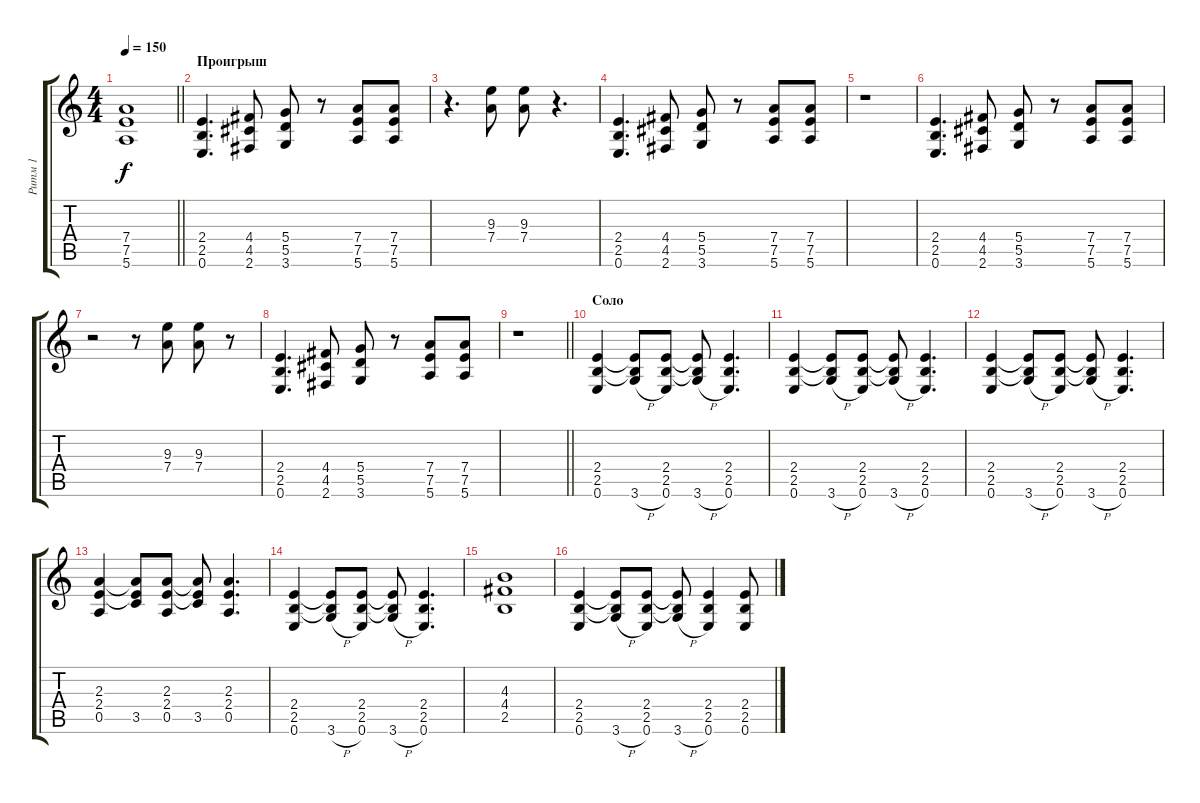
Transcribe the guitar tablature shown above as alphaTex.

\track ("Ритм 1" "Ритм 1") {instrument distortionguitar}
\staff {score tabs}
\tuning (E4 B3 G3 D3 A2 E2) {hide}
\ts (4 4)
\tempo 150
\clef g2
\barLineRight lightlight
\ks c
(7.4 7.5 5.6).1{dy f} |
\section ("" "Проигрыш")
(2.4 2.5 0.6).4{d} (4.4 4.5 2.6).8 (5.4 5.5 3.6).8 r.8 (7.4 7.5 5.6).8 (7.4 7.5 5.6).8 |
r.4{d} (9.3 7.4).8 (9.3 7.4).8 r.4{d} |
(2.4 2.5 0.6).4{d} (4.4 4.5 2.6).8 (5.4 5.5 3.6).8 r.8 (7.4 7.5 5.6).8 (7.4 7.5 5.6).8 |
r.1 |
(2.4 2.5 0.6).4{d} (4.4 4.5 2.6).8 (5.4 5.5 3.6).8 r.8 (7.4 7.5 5.6).8 (7.4 7.5 5.6).8 |
r.2 r.8 (9.3 7.4).8 (9.3 7.4).8 r.8 |
(2.4 2.5 0.6).4{d} (4.4 4.5 2.6).8 (5.4 5.5 3.6).8 r.8 (7.4 7.5 5.6).8 (7.4 7.5 5.6).8 |
\barLineRight lightlight
r.1 |
\section ("" "Соло")
(2.4 2.5 0.6).4 (2.4{t} 2.5{t} 3.6{h}).8 (2.4 2.5 0.6).8 (2.4{t} 2.5{t} 3.6{h}).8 (2.4 2.5 0.6).4{d} |
(2.4 2.5 0.6).4 (2.4{t} 2.5{t} 3.6{h}).8 (2.4 2.5 0.6).8 (2.4{t} 2.5{t} 3.6{h}).8 (2.4 2.5 0.6).4{d} |
(2.4 2.5 0.6).4 (2.4{t} 2.5{t} 3.6{h}).8 (2.4 2.5 0.6).8 (2.4{t} 2.5{t} 3.6{h}).8 (2.4 2.5 0.6).4{d} |
(2.3 2.4 0.5).4 (2.3{t} 2.4{t} 3.5).8 (2.3 2.4 0.5).8 (2.3{t} 2.4{t} 3.5).8 (2.3 2.4 0.5).4{d} |
(2.4 2.5 0.6).4 (2.4{t} 2.5{t} 3.6{h}).8 (2.4 2.5 0.6).8 (2.4{t} 2.5{t} 3.6{h}).8 (2.4 2.5 0.6).4{d} |
(4.3 4.4 2.5).1 |
(2.4 2.5 0.6).4 (2.4{t} 2.5{t} 3.6{h}).8 (2.4 2.5 0.6).8 (2.4{t} 2.5{t} 3.6{h}).8 (2.4 2.5 0.6).4 (2.4 2.5 0.6).8
